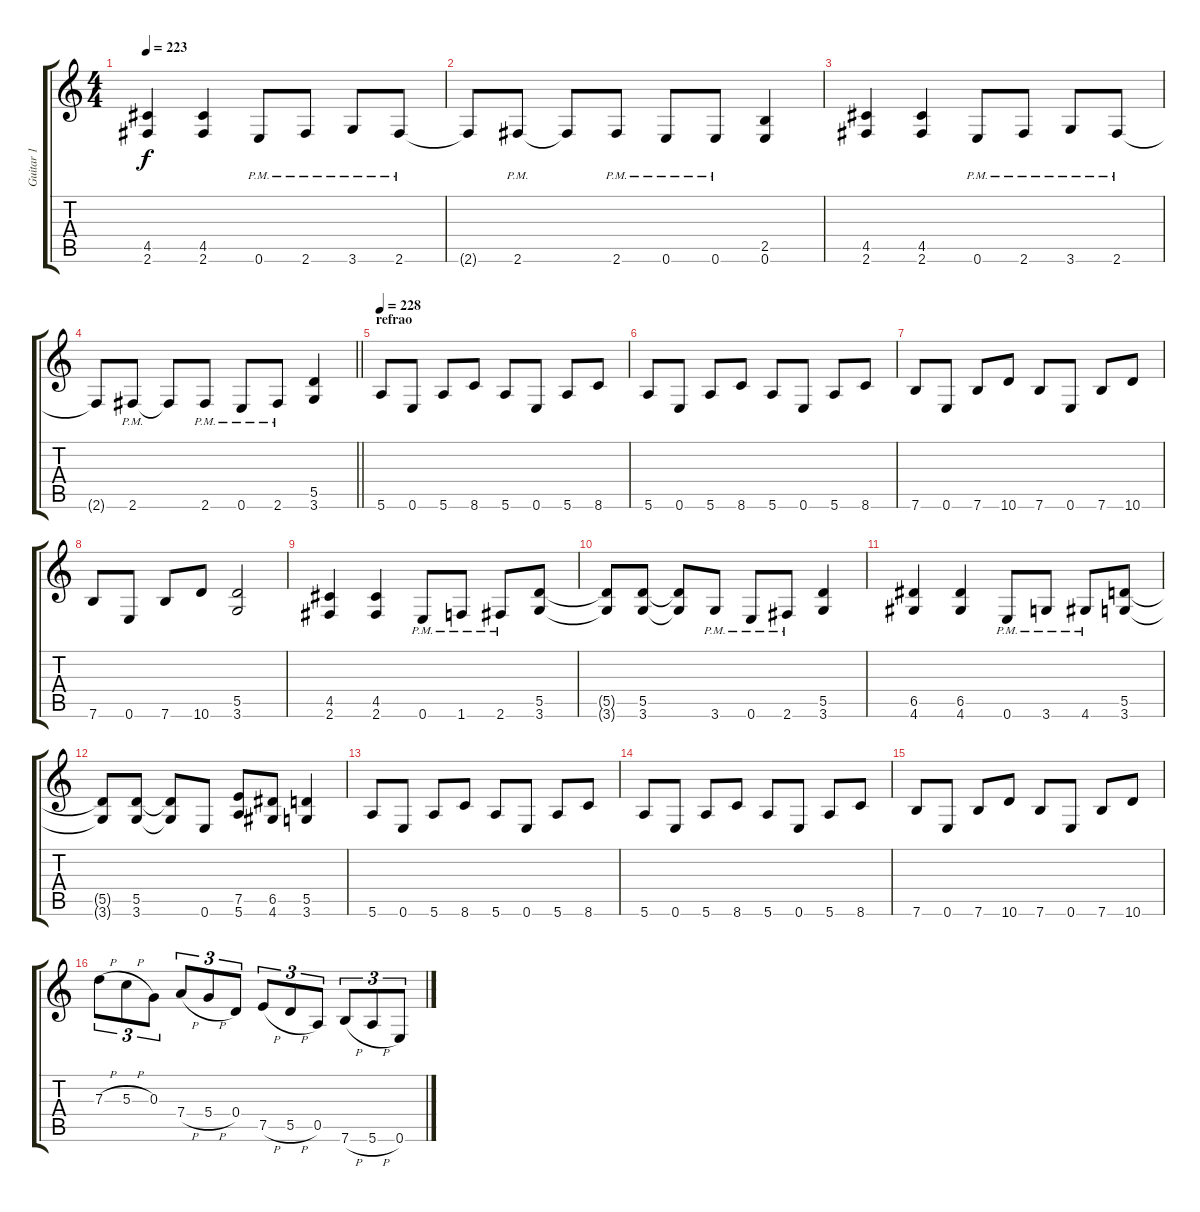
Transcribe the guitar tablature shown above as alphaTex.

\track ("Guitar 1" "Guitar 1") {instrument distortionguitar}
\staff {score tabs}
\tuning (E4 B3 G3 D3 A2 E2) {hide}
\ts (4 4)
\tempo 223
\clef g2
\ks c
(4.5 2.6).4{dy f} (4.5 2.6).4 0.6{pm}.8 2.6{pm}.8 3.6{pm}.8 2.6{pm}.8 |
2.6{t}.8 2.6{pm}.8 2.6{t}.8 2.6{pm}.8 0.6{pm}.8 0.6{pm}.8 (2.5 0.6).4 |
(4.5 2.6).4 (4.5 2.6).4 0.6{pm}.8 2.6{pm}.8 3.6{pm}.8 2.6{pm}.8 |
\barLineRight lightlight
2.6{t}.8 2.6{pm}.8 2.6{t}.8 2.6{pm}.8 0.6{pm}.8 2.6{pm}.8 (5.5 3.6).4 |
\section ("" "refrao")
\tempo 228
5.6.8 0.6.8 5.6.8 8.6.8 5.6.8 0.6.8 5.6.8 8.6.8 |
5.6.8 0.6.8 5.6.8 8.6.8 5.6.8 0.6.8 5.6.8 8.6.8 |
7.6.8 0.6.8 7.6.8 10.6.8 7.6.8 0.6.8 7.6.8 10.6.8 |
7.6.8 0.6.8 7.6.8 10.6.8 (5.5 3.6).2 |
(4.5 2.6).4 (4.5 2.6).4 0.6{pm}.8 1.6{pm}.8 2.6{pm}.8 (5.5 3.6).8 |
(5.5{t} 3.6{t}).8 (5.5 3.6).8 (5.5{t} 3.6{t}).8 3.6{pm}.8 0.6{pm}.8 2.6{pm}.8 (5.5 3.6).4 |
(6.5 4.6).4 (6.5 4.6).4 0.6{pm}.8 3.6{pm}.8 4.6{pm}.8 (5.5 3.6).8 |
(5.5{t} 3.6{t}).8 (5.5 3.6).8 (5.5{t} 3.6{t}).8 0.6.8 (7.5 5.6).8 (6.5 4.6).8 (5.5 3.6).4 |
5.6.8 0.6.8 5.6.8 8.6.8 5.6.8 0.6.8 5.6.8 8.6.8 |
5.6.8 0.6.8 5.6.8 8.6.8 5.6.8 0.6.8 5.6.8 8.6.8 |
7.6.8 0.6.8 7.6.8 10.6.8 7.6.8 0.6.8 7.6.8 10.6.8 |
7.3{h}.8{tu (3 2)} 5.3{h}.8{tu (3 2)} 0.3.8{tu (3 2)} 7.4{h}.8{tu (3 2)} 5.4{h}.8{tu (3 2)} 0.4.8{tu (3 2)} 7.5{h}.8{tu (3 2)} 5.5{h}.8{tu (3 2)} 0.5.8{tu (3 2)} 7.6{h}.8{tu (3 2)} 5.6{h}.8{tu (3 2)} 0.6.8{tu (3 2)}
